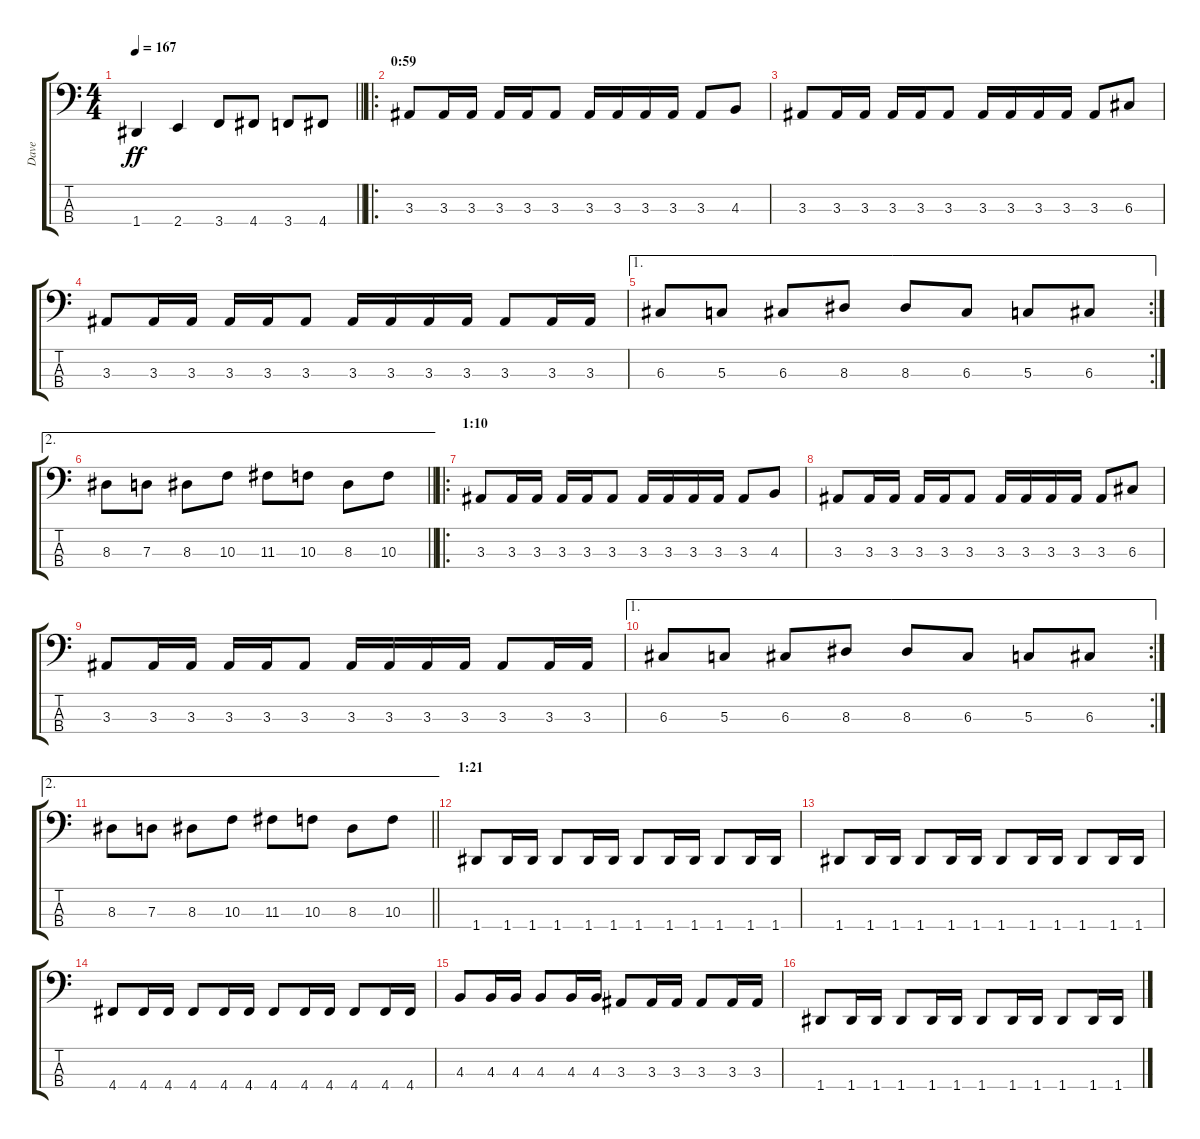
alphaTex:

\track ("Dave" "Dave") {instrument electricbasspick}
\staff {score tabs}
\tuning (F2 C2 G1 D1) {hide}
\ts (4 4)
\tempo 167
\clef f4
\barLineRight lightlight
\ks c
1.4.4{dy ff} 2.4.4 3.4.8 4.4.8 3.4.8 4.4.8 |
\ro
\section ("" "0:59")
3.3.8 3.3.16 3.3.16 3.3.16 3.3.16 3.3.8 3.3.16 3.3.16 3.3.16 3.3.16 3.3.8 4.3.8 |
3.3.8 3.3.16 3.3.16 3.3.16 3.3.16 3.3.8 3.3.16 3.3.16 3.3.16 3.3.16 3.3.8 6.3.8 |
3.3.8 3.3.16 3.3.16 3.3.16 3.3.16 3.3.8 3.3.16 3.3.16 3.3.16 3.3.16 3.3.8 3.3.16 3.3.16 |
\ae 1
\rc 2
6.3.8 5.3.8 6.3.8 8.3.8 8.3.8 6.3.8 5.3.8 6.3.8 |
\ae 2
\barLineRight lightlight
8.3.8 7.3.8 8.3.8 10.3.8 11.3.8 10.3.8 8.3.8 10.3.8 |
\ro
\section ("" "1:10")
3.3.8 3.3.16 3.3.16 3.3.16 3.3.16 3.3.8 3.3.16 3.3.16 3.3.16 3.3.16 3.3.8 4.3.8 |
3.3.8 3.3.16 3.3.16 3.3.16 3.3.16 3.3.8 3.3.16 3.3.16 3.3.16 3.3.16 3.3.8 6.3.8 |
3.3.8 3.3.16 3.3.16 3.3.16 3.3.16 3.3.8 3.3.16 3.3.16 3.3.16 3.3.16 3.3.8 3.3.16 3.3.16 |
\ae 1
\rc 2
6.3.8 5.3.8 6.3.8 8.3.8 8.3.8 6.3.8 5.3.8 6.3.8 |
\ae 2
\barLineRight lightlight
8.3.8 7.3.8 8.3.8 10.3.8 11.3.8 10.3.8 8.3.8 10.3.8 |
\section ("" "1:21")
1.4.8 1.4.16 1.4.16 1.4.8 1.4.16 1.4.16 1.4.8 1.4.16 1.4.16 1.4.8 1.4.16 1.4.16 |
1.4.8 1.4.16 1.4.16 1.4.8 1.4.16 1.4.16 1.4.8 1.4.16 1.4.16 1.4.8 1.4.16 1.4.16 |
4.4.8 4.4.16 4.4.16 4.4.8 4.4.16 4.4.16 4.4.8 4.4.16 4.4.16 4.4.8 4.4.16 4.4.16 |
4.3.8 4.3.16 4.3.16 4.3.8 4.3.16 4.3.16 3.3.8 3.3.16 3.3.16 3.3.8 3.3.16 3.3.16 |
1.4.8 1.4.16 1.4.16 1.4.8 1.4.16 1.4.16 1.4.8 1.4.16 1.4.16 1.4.8 1.4.16 1.4.16
